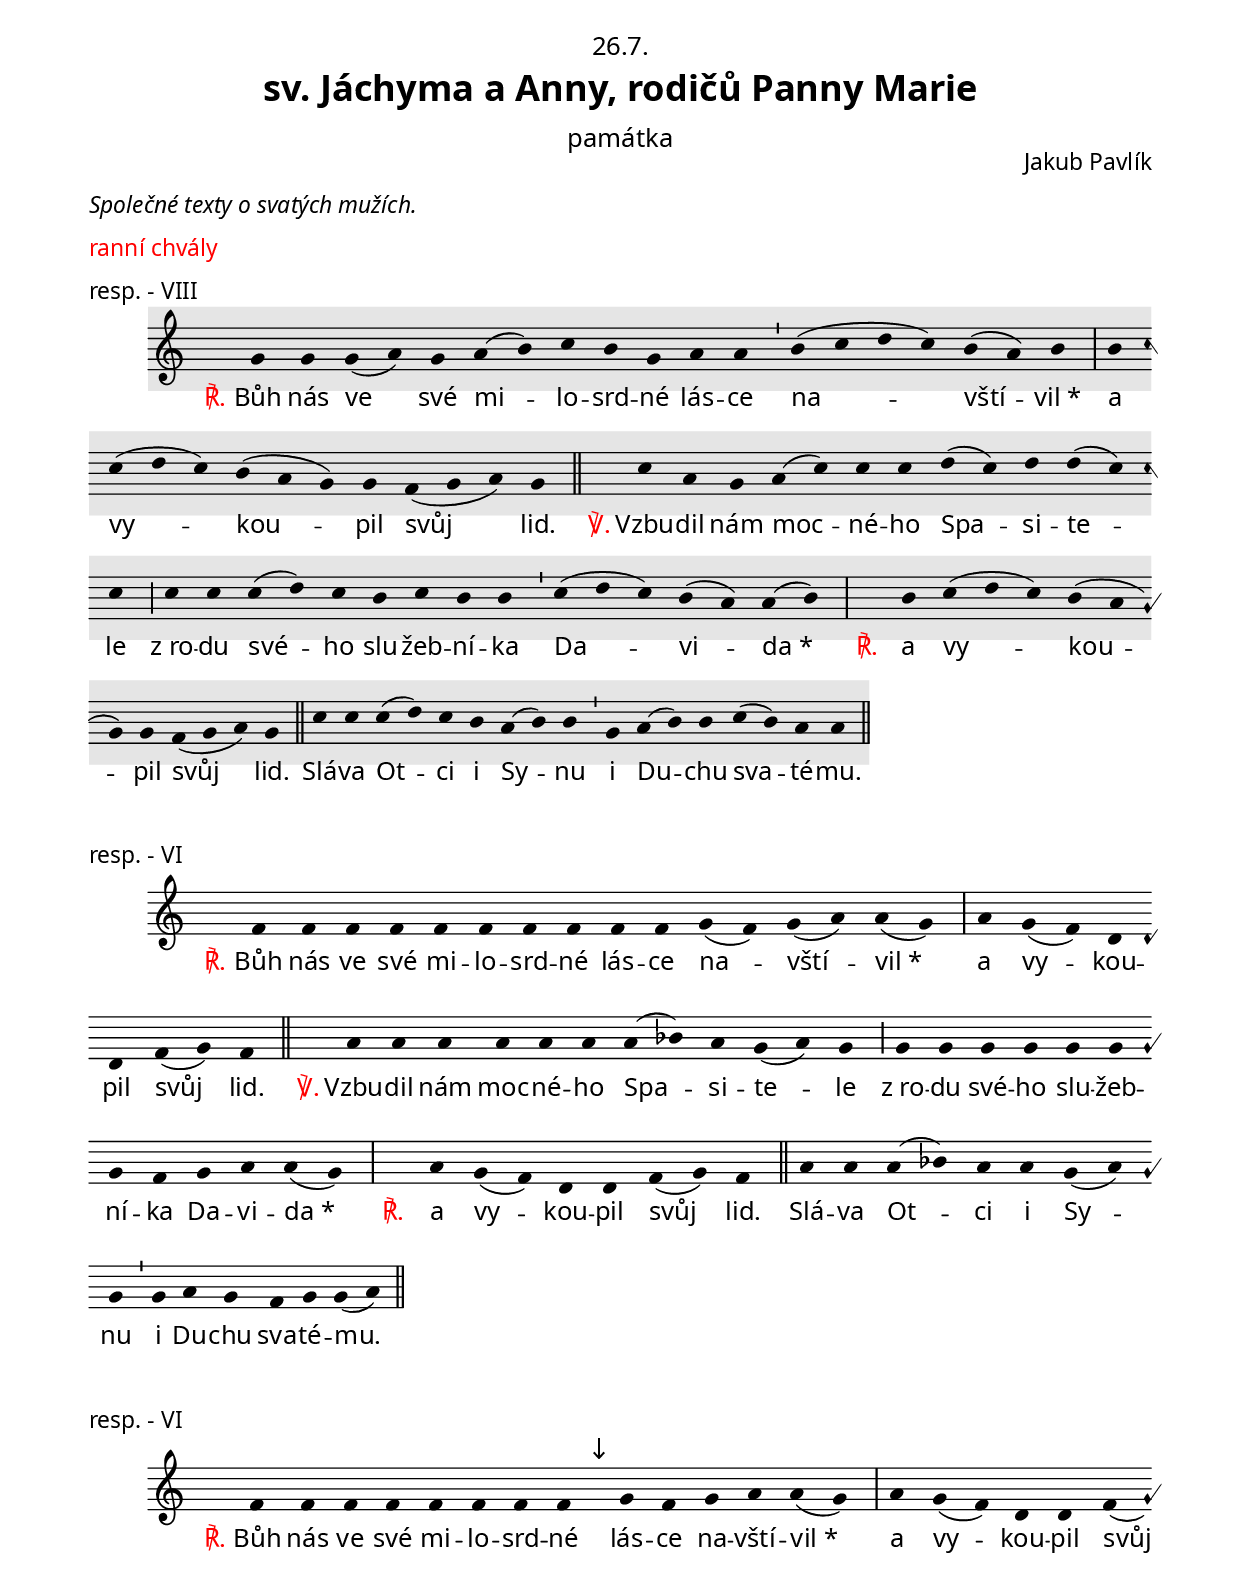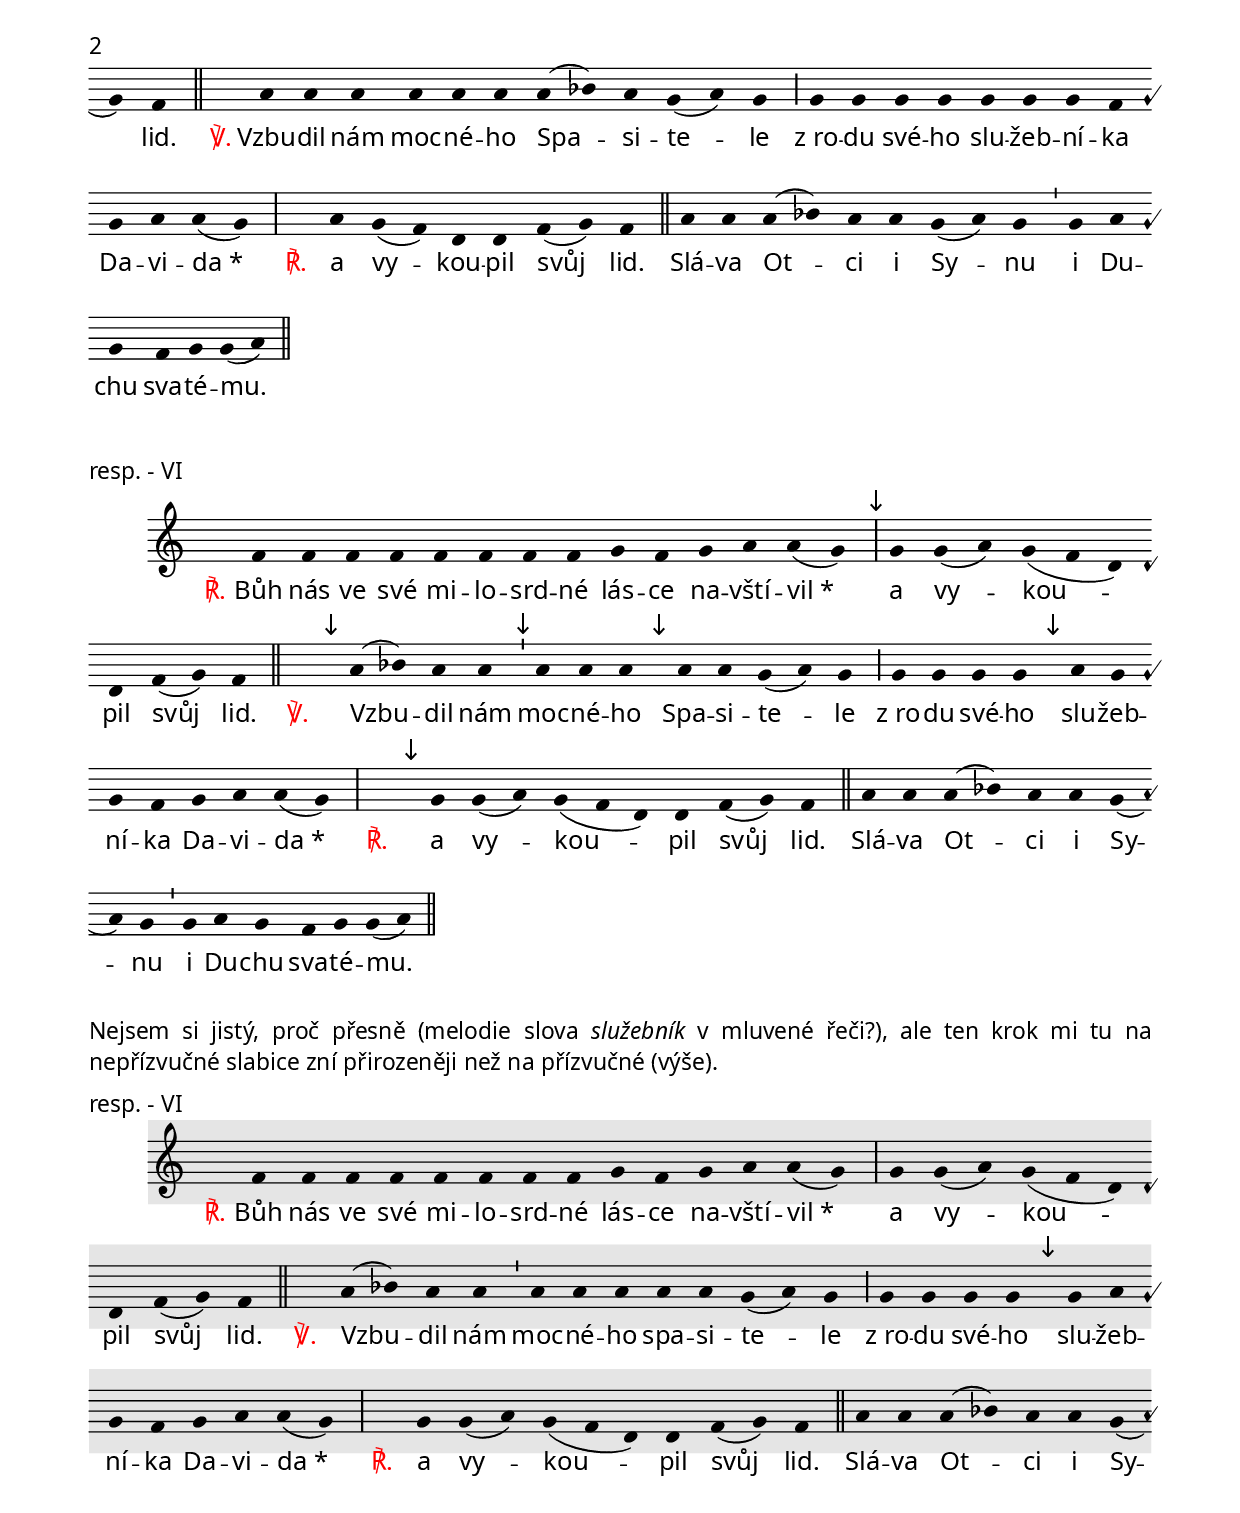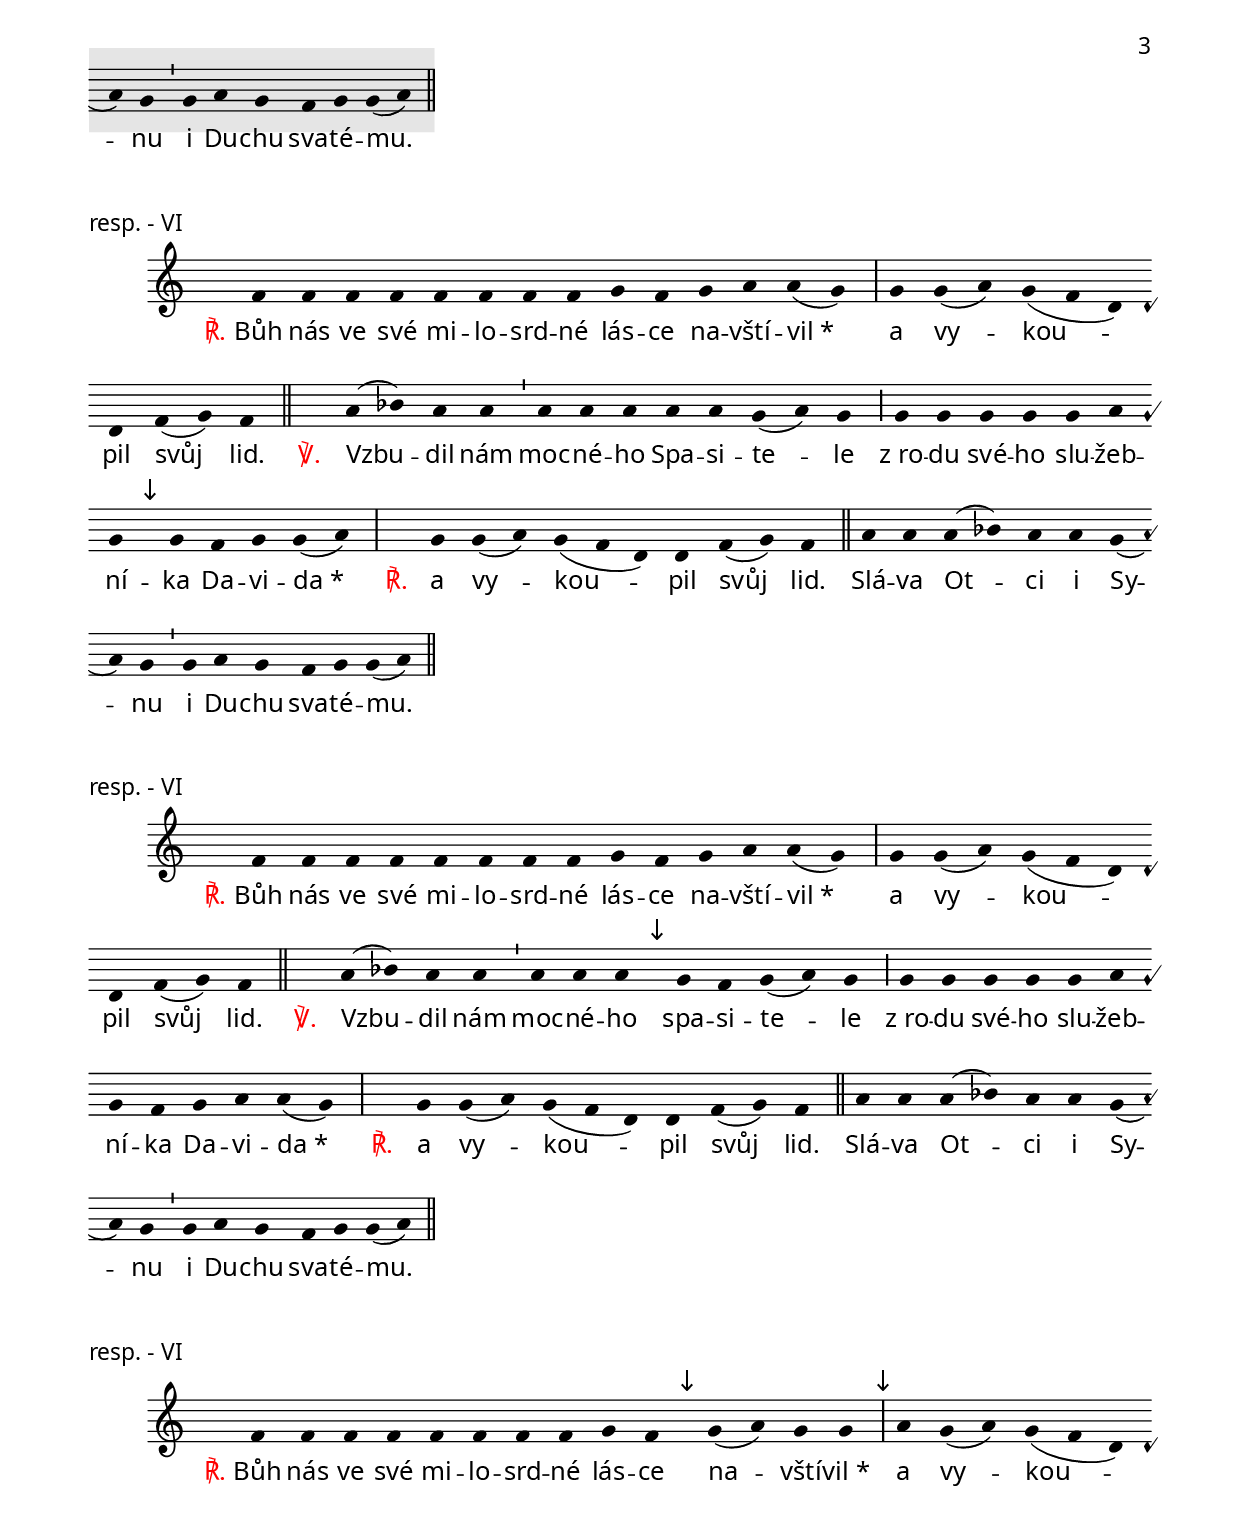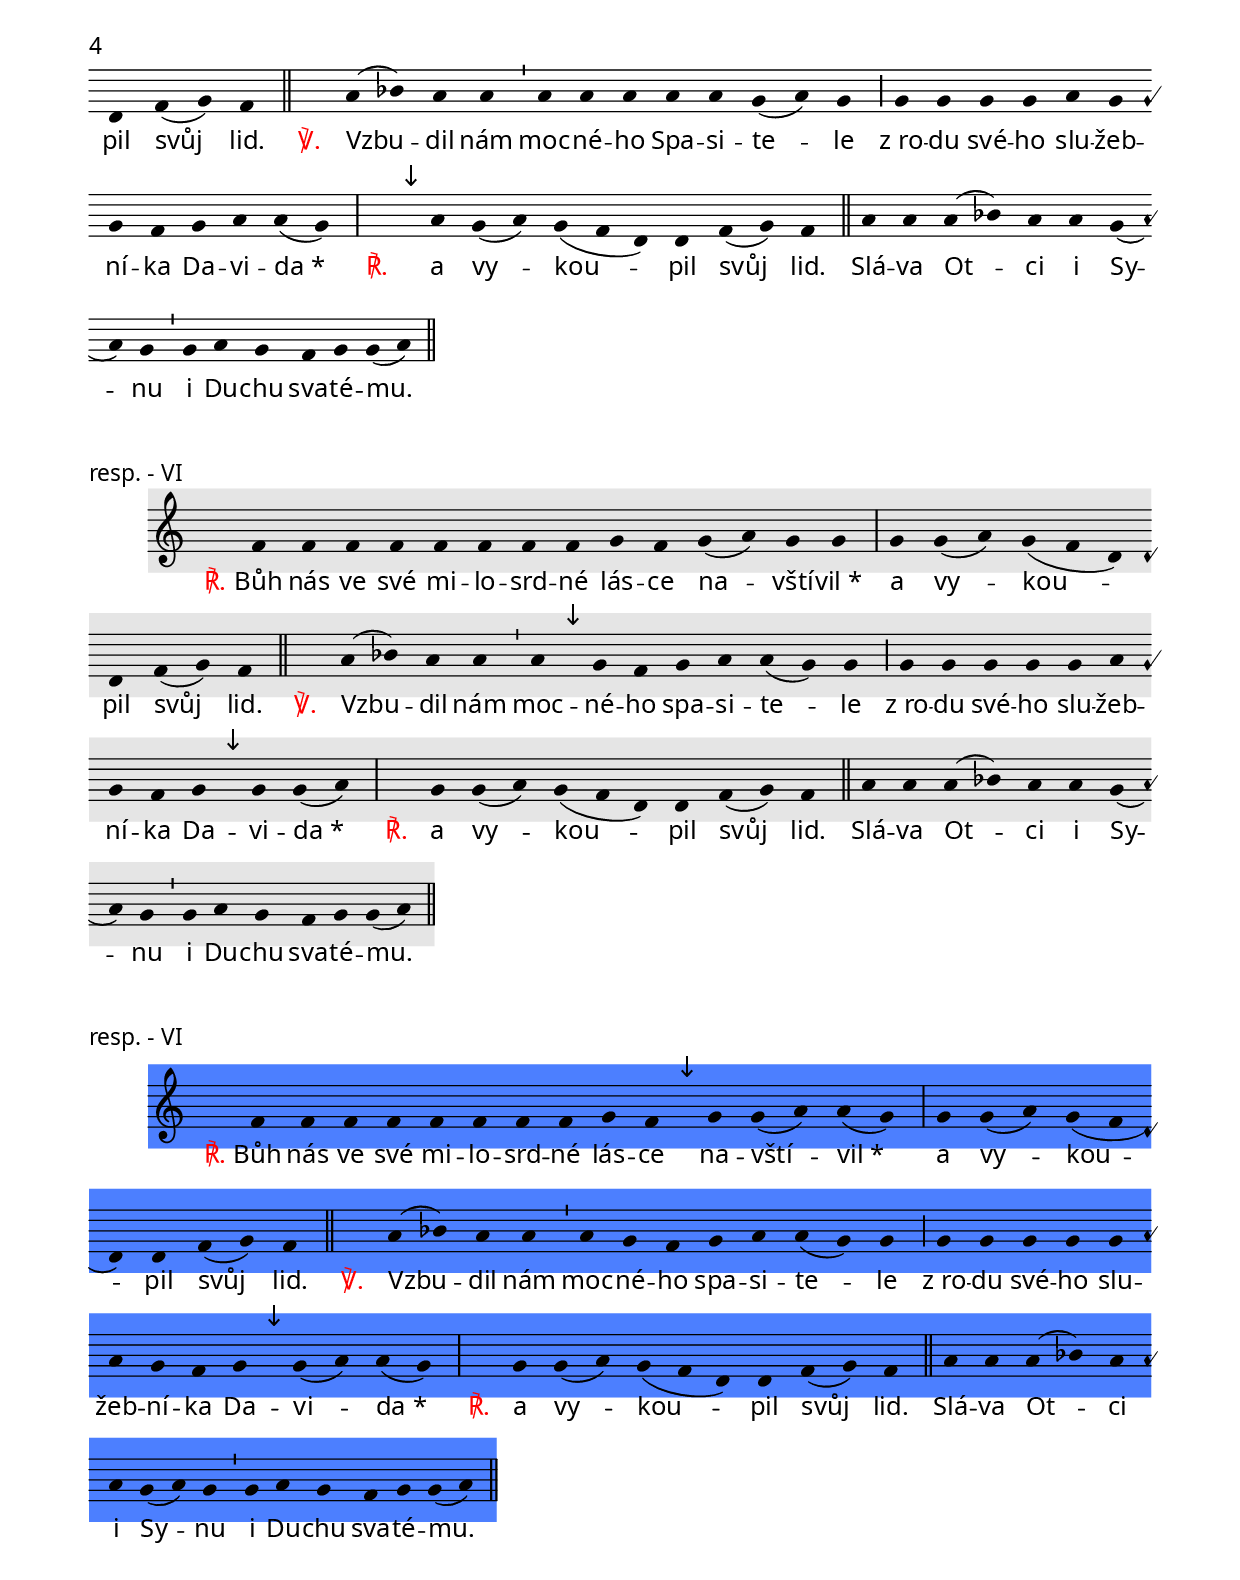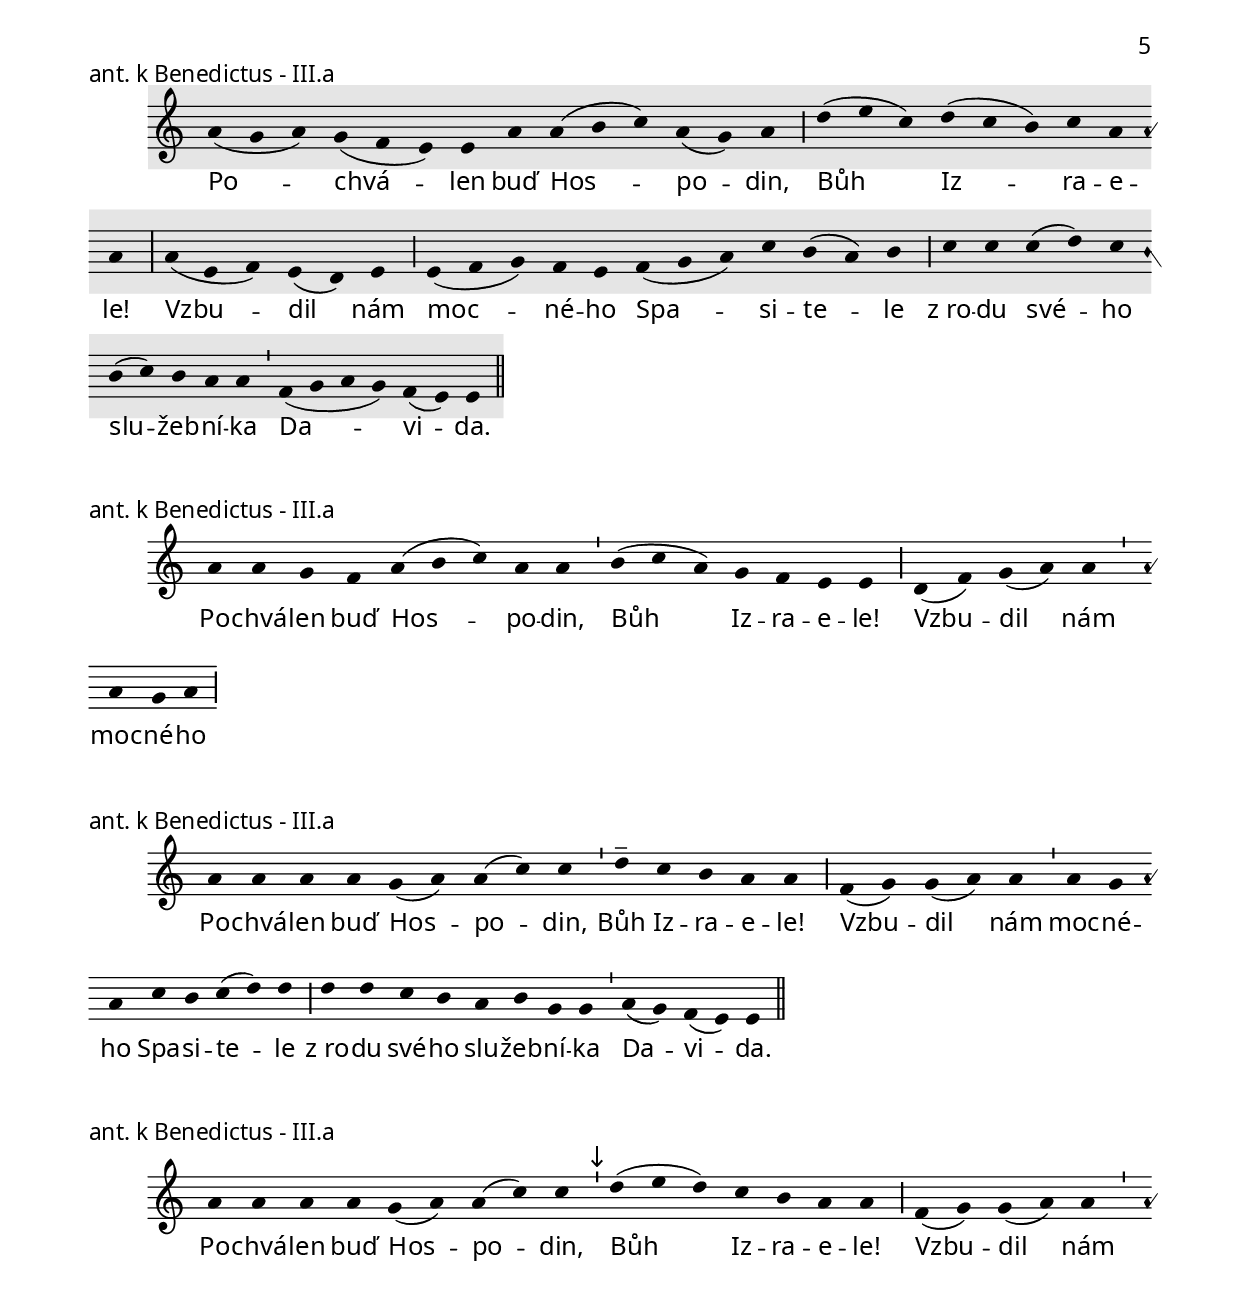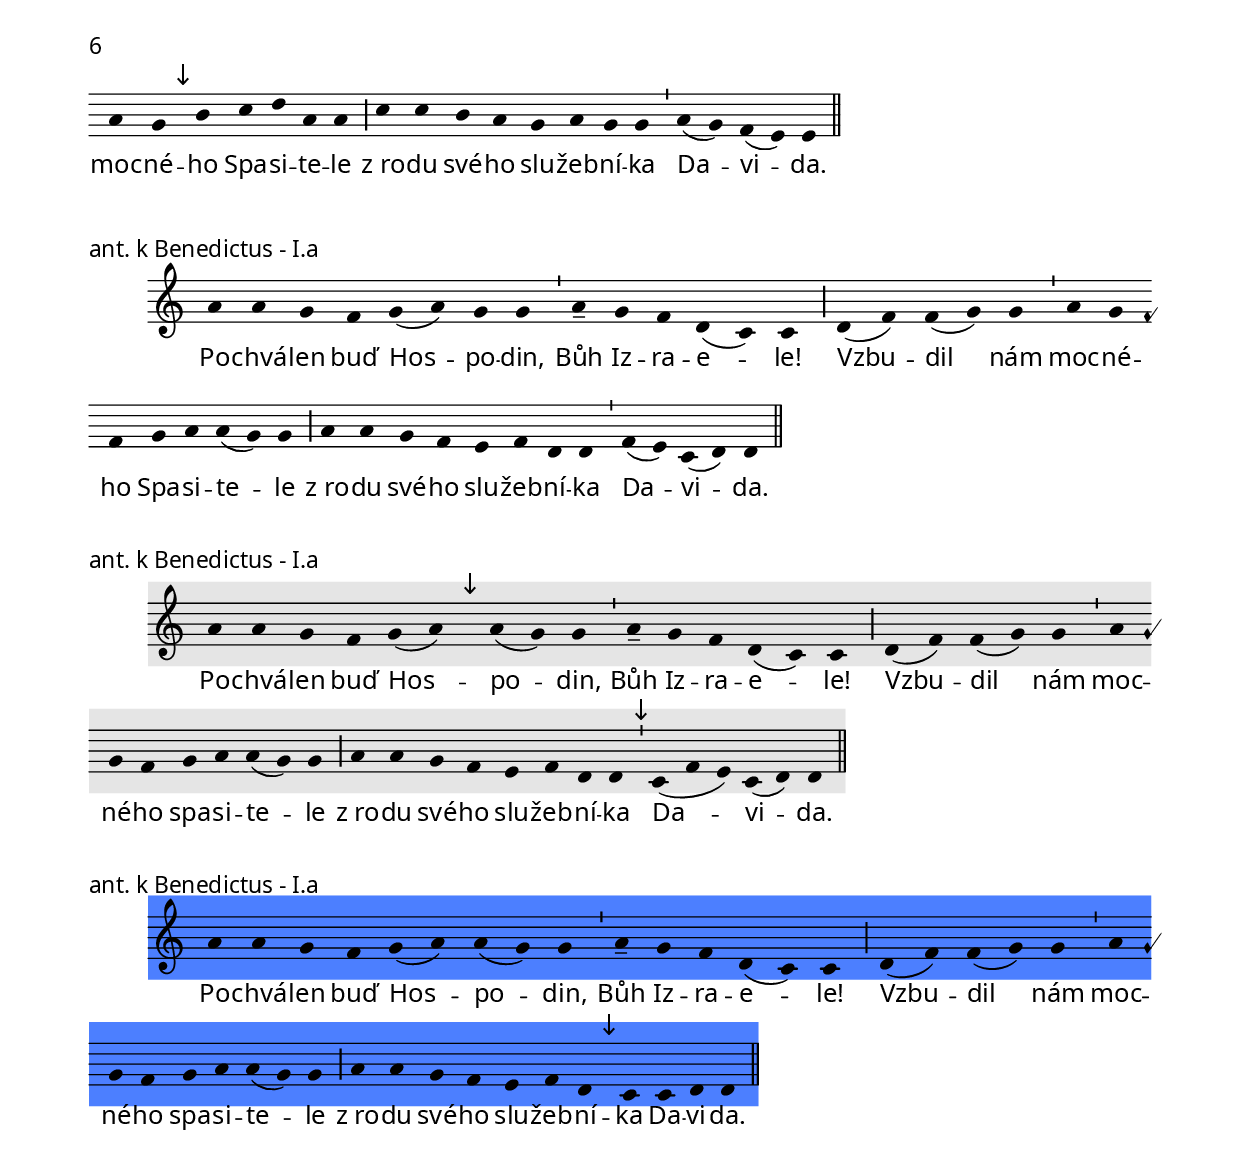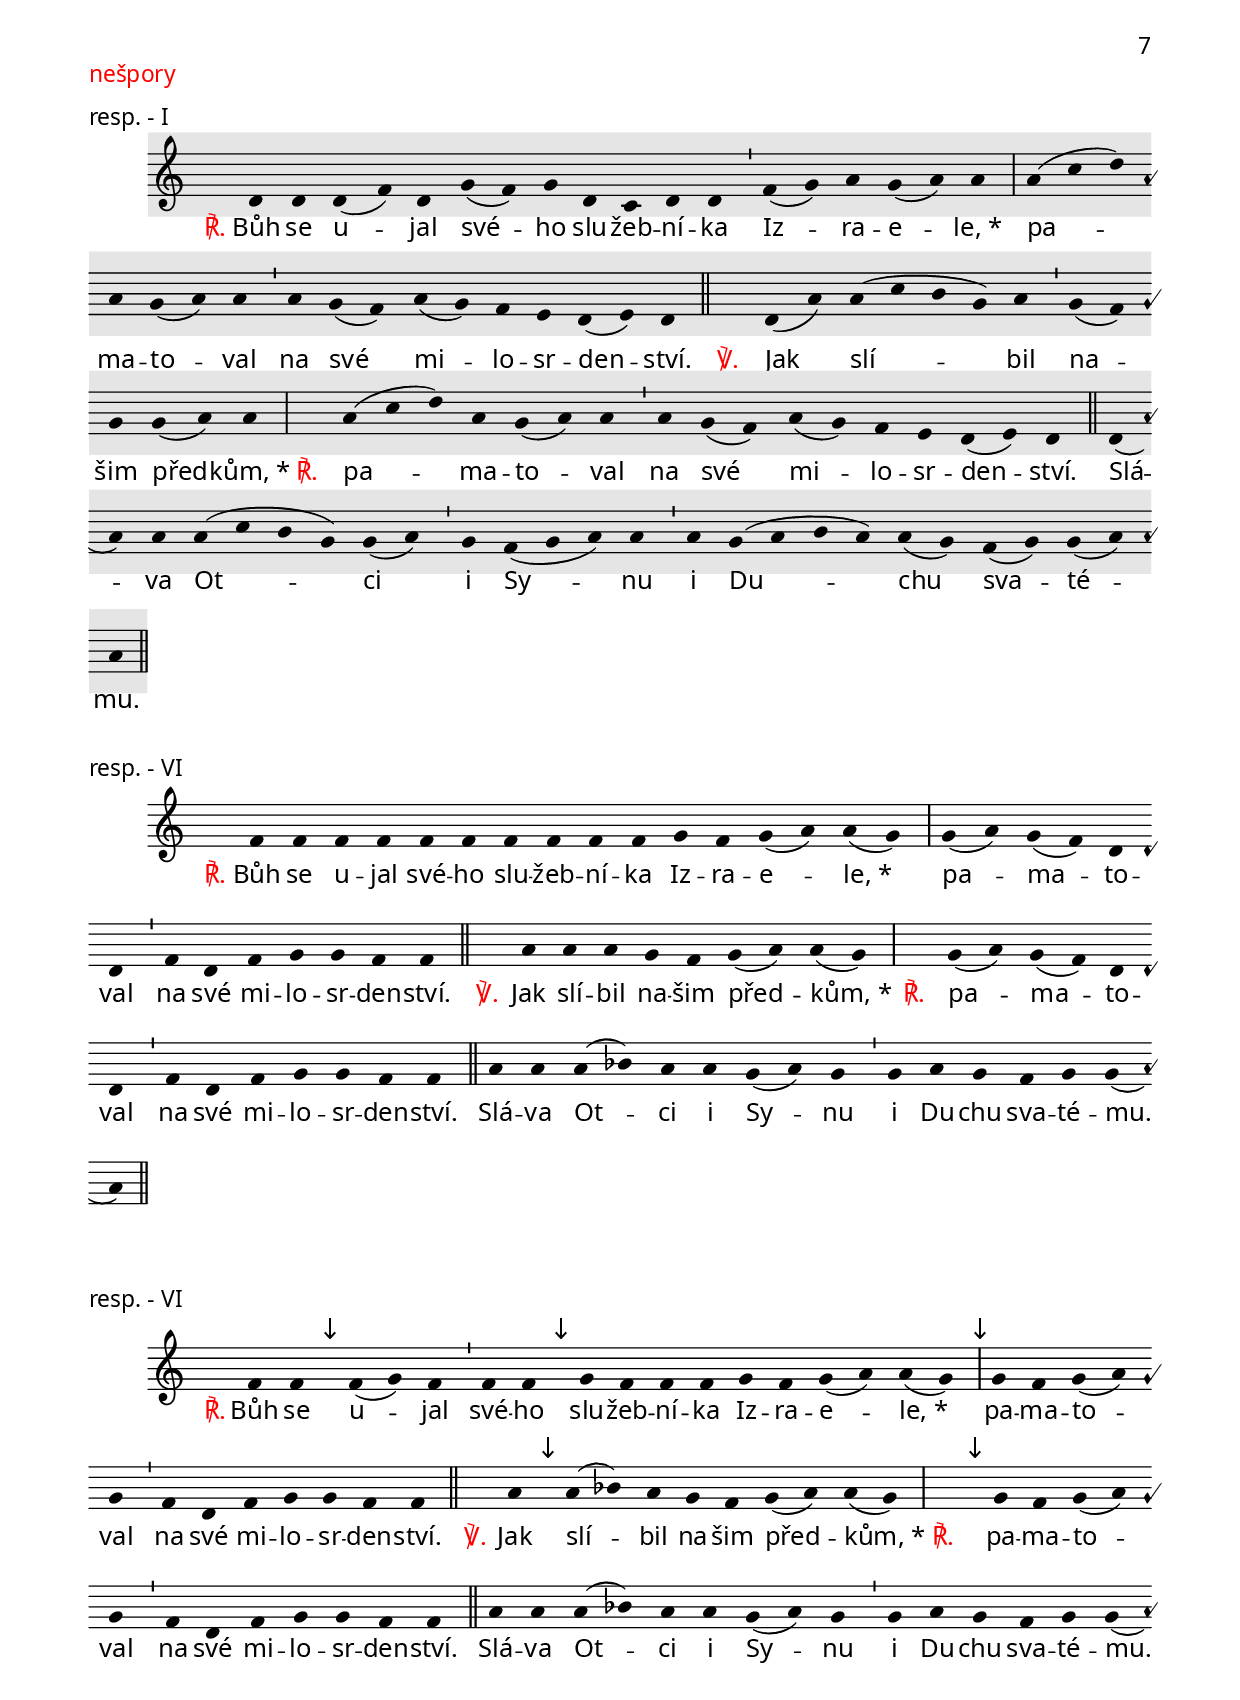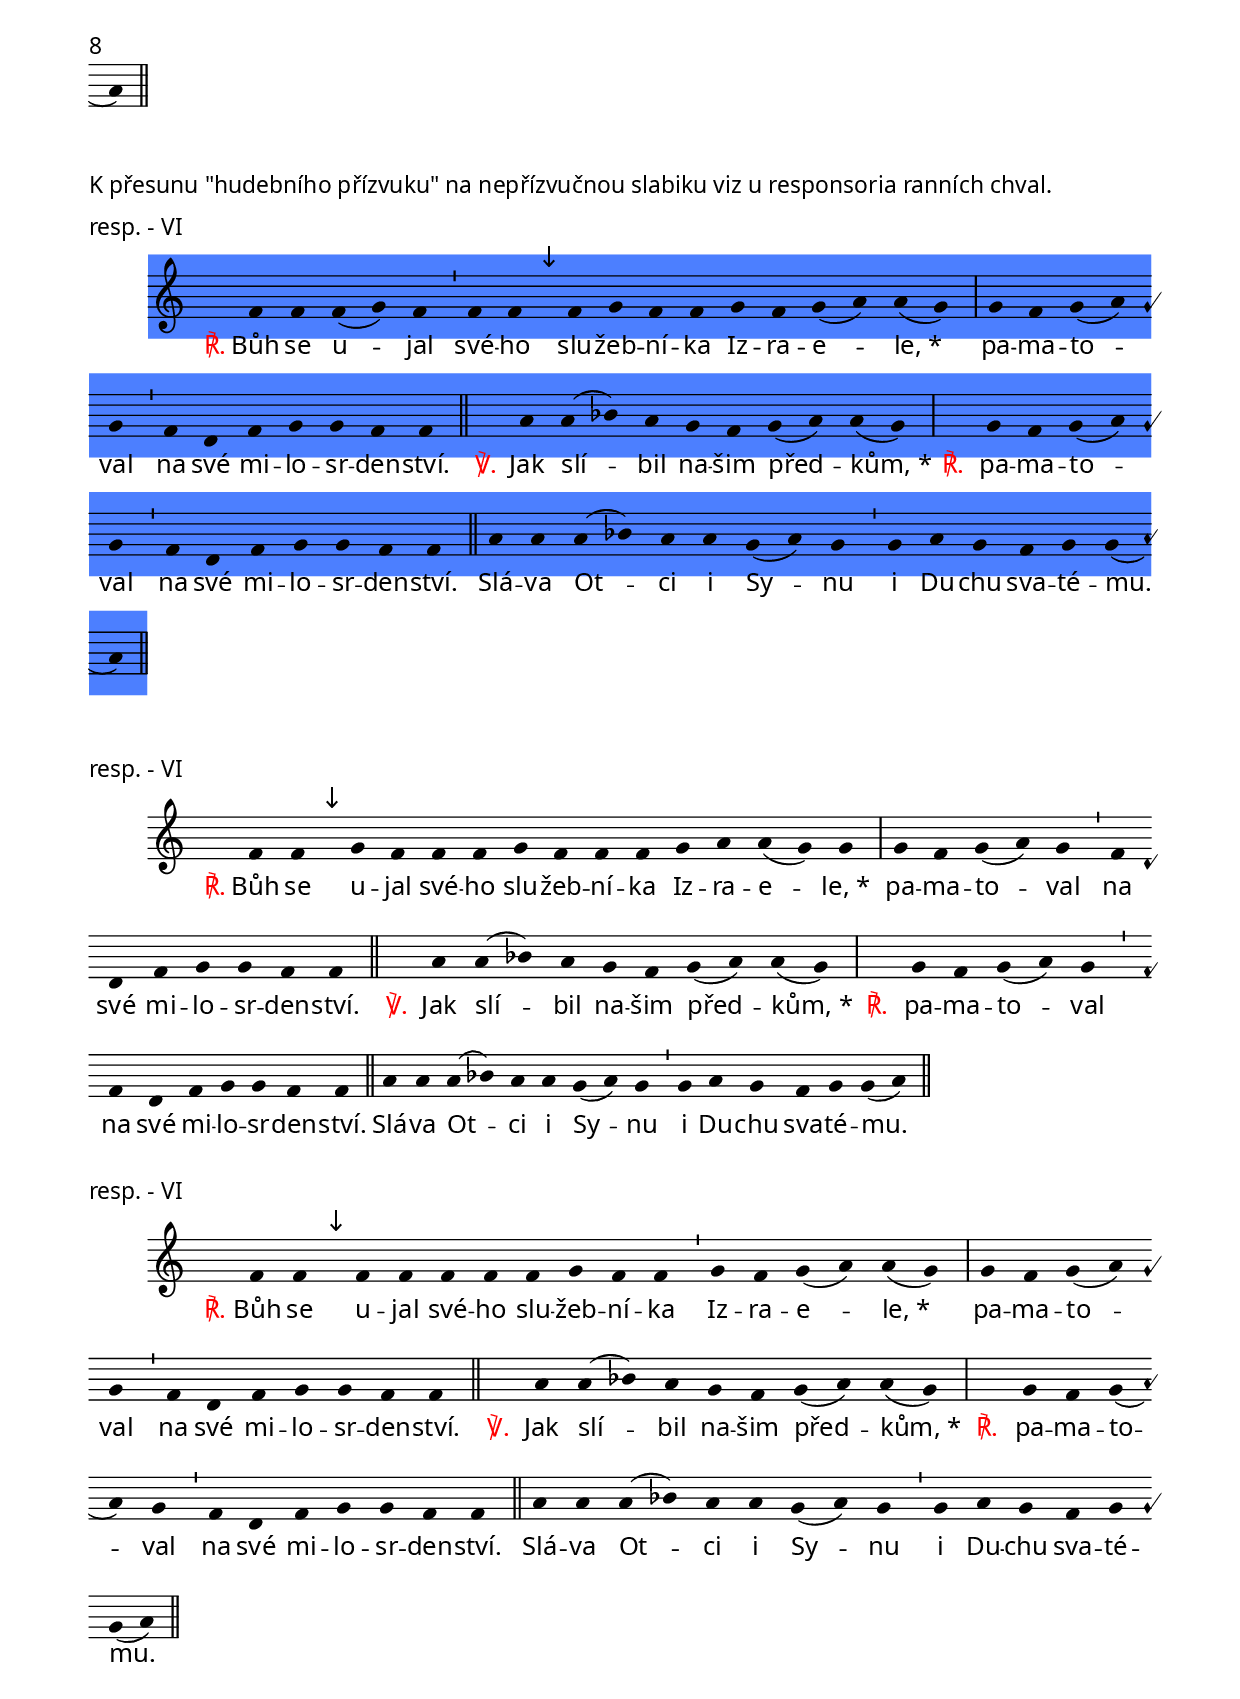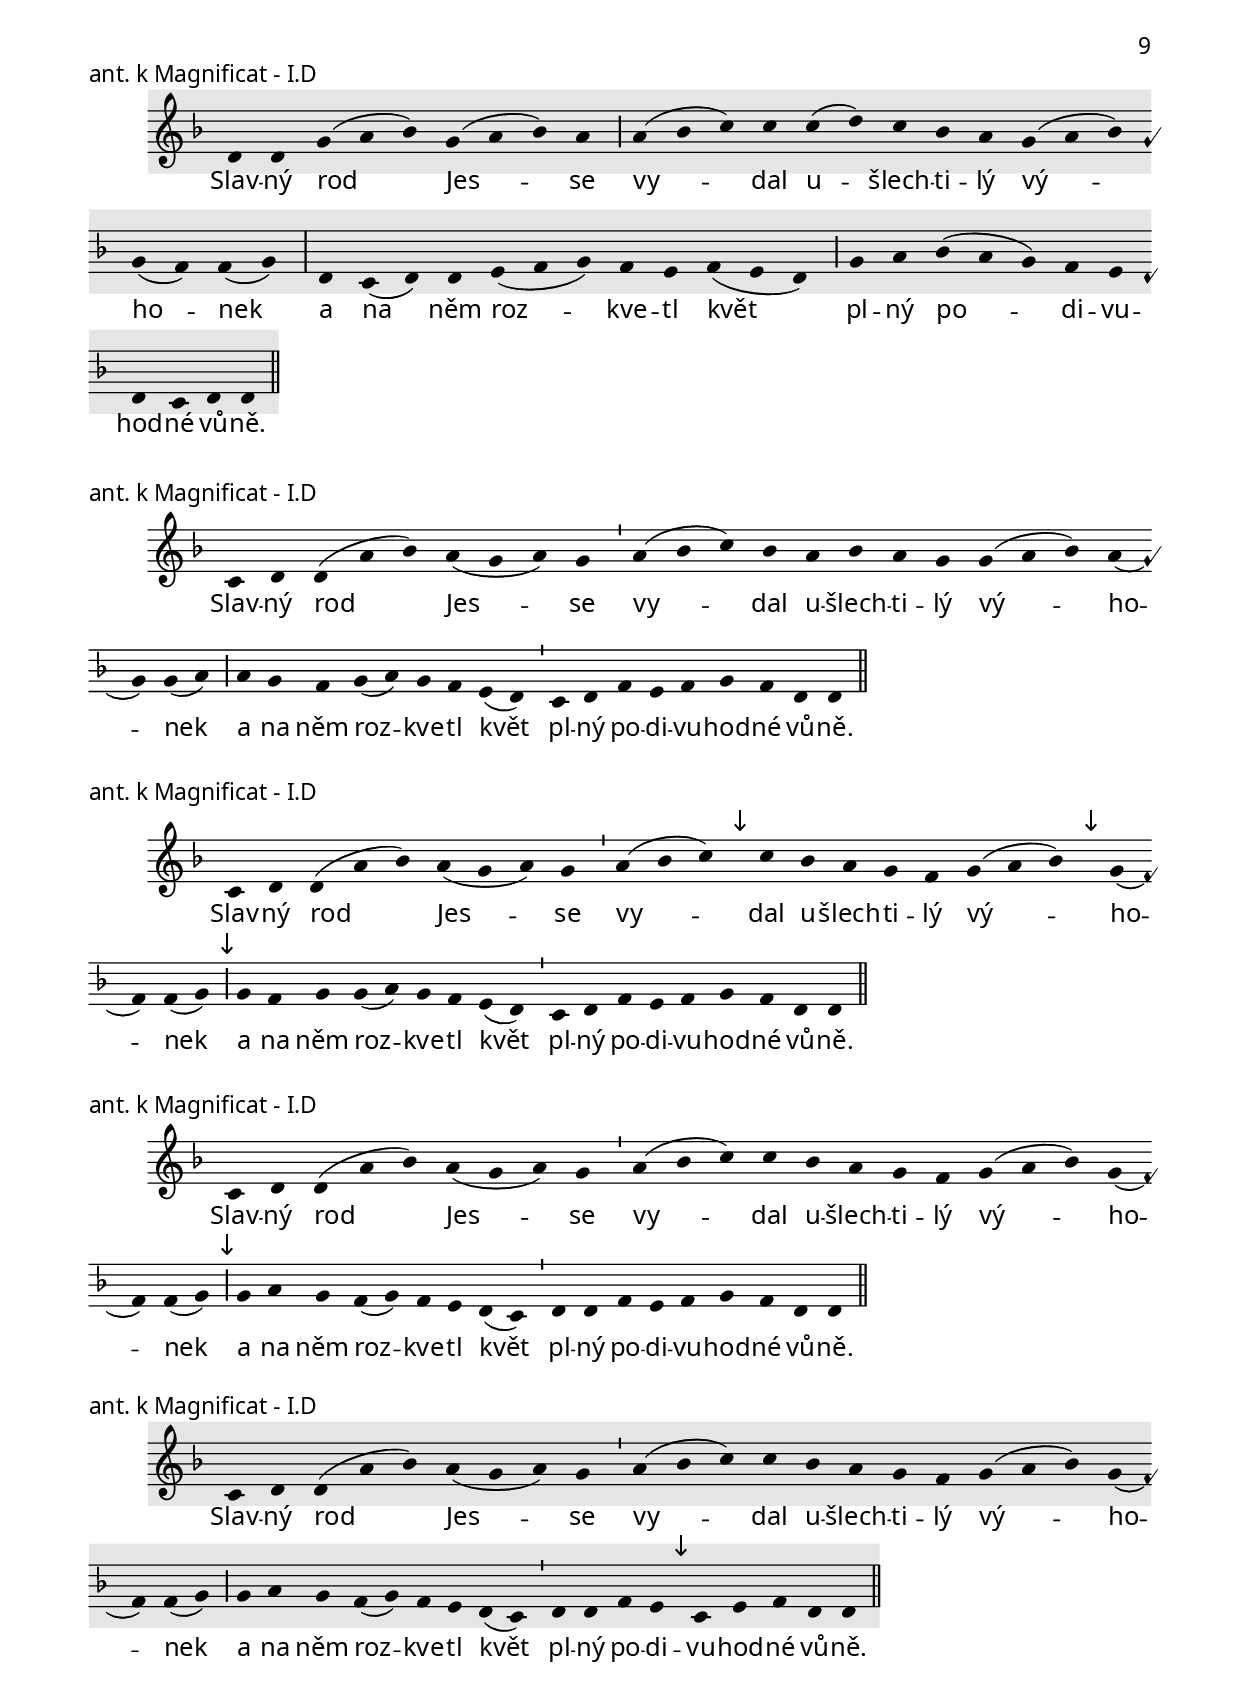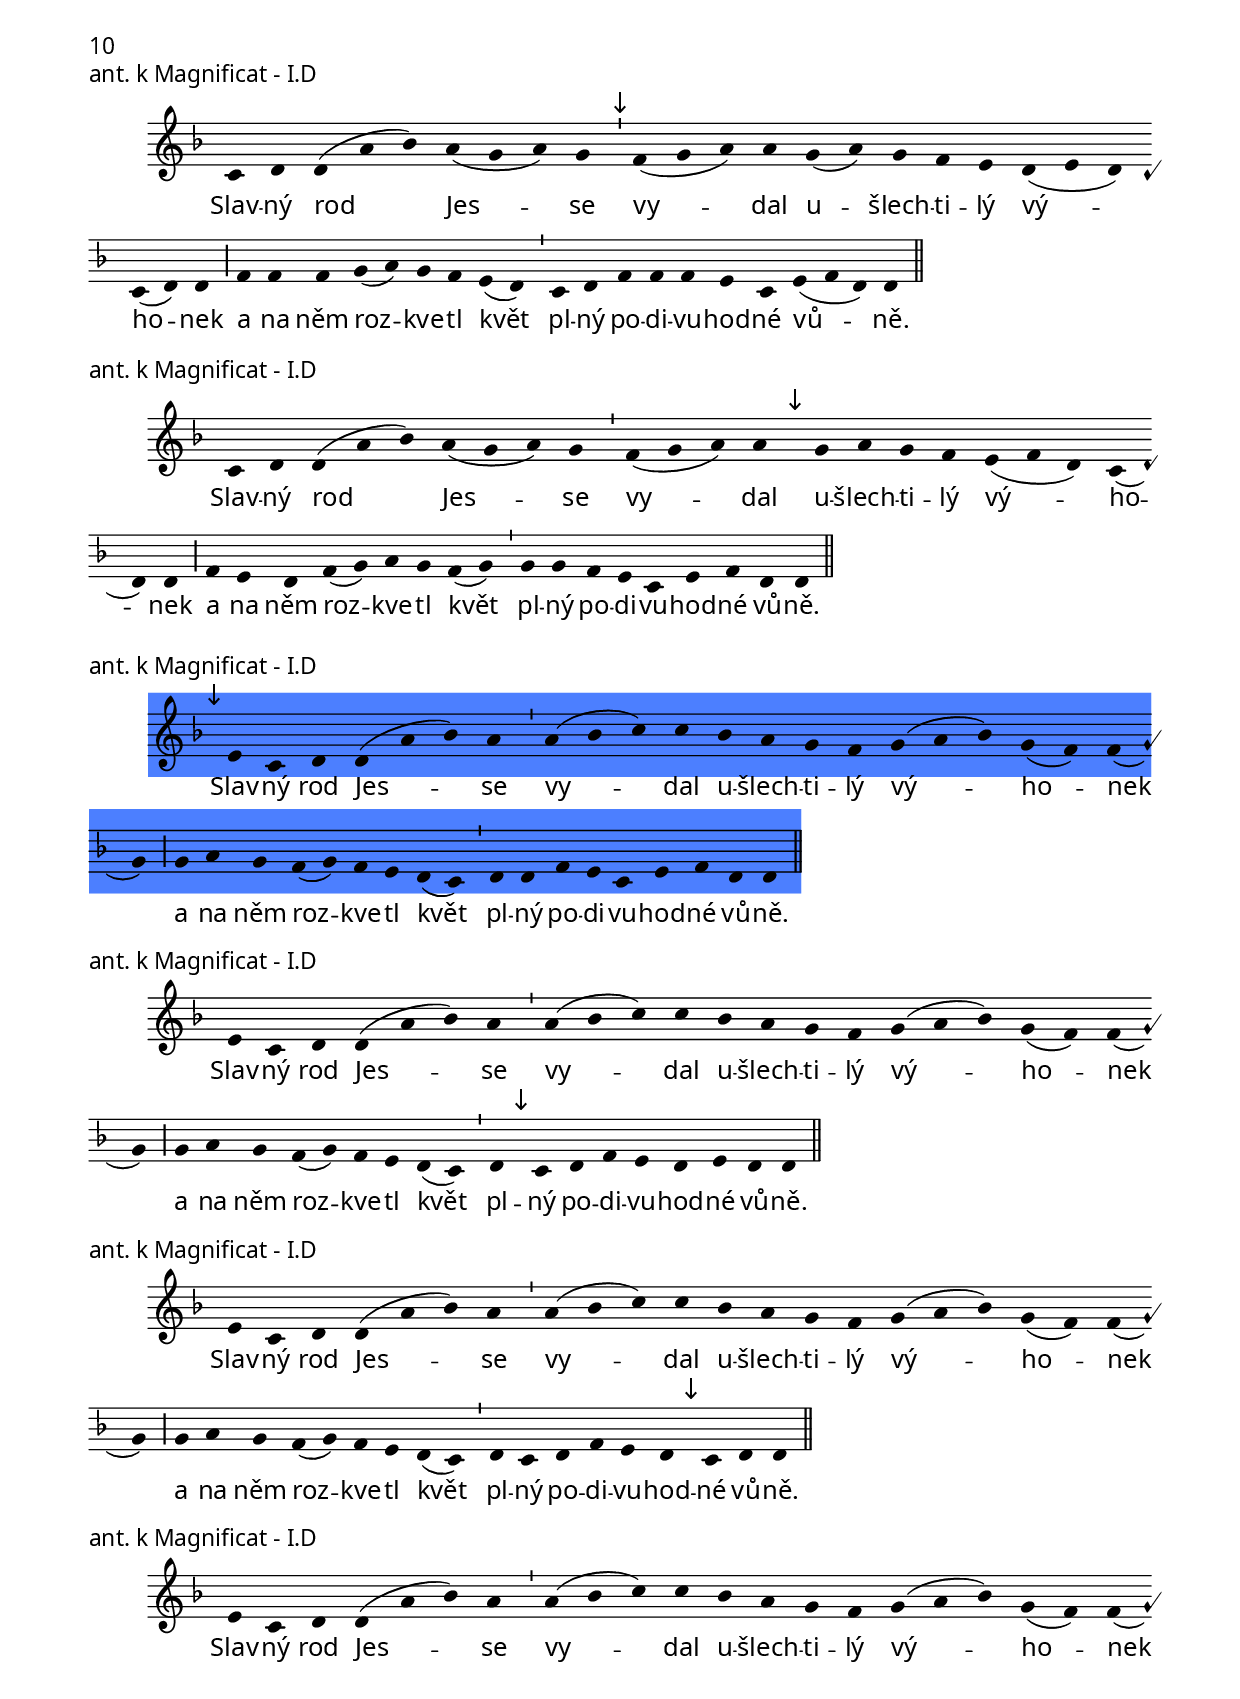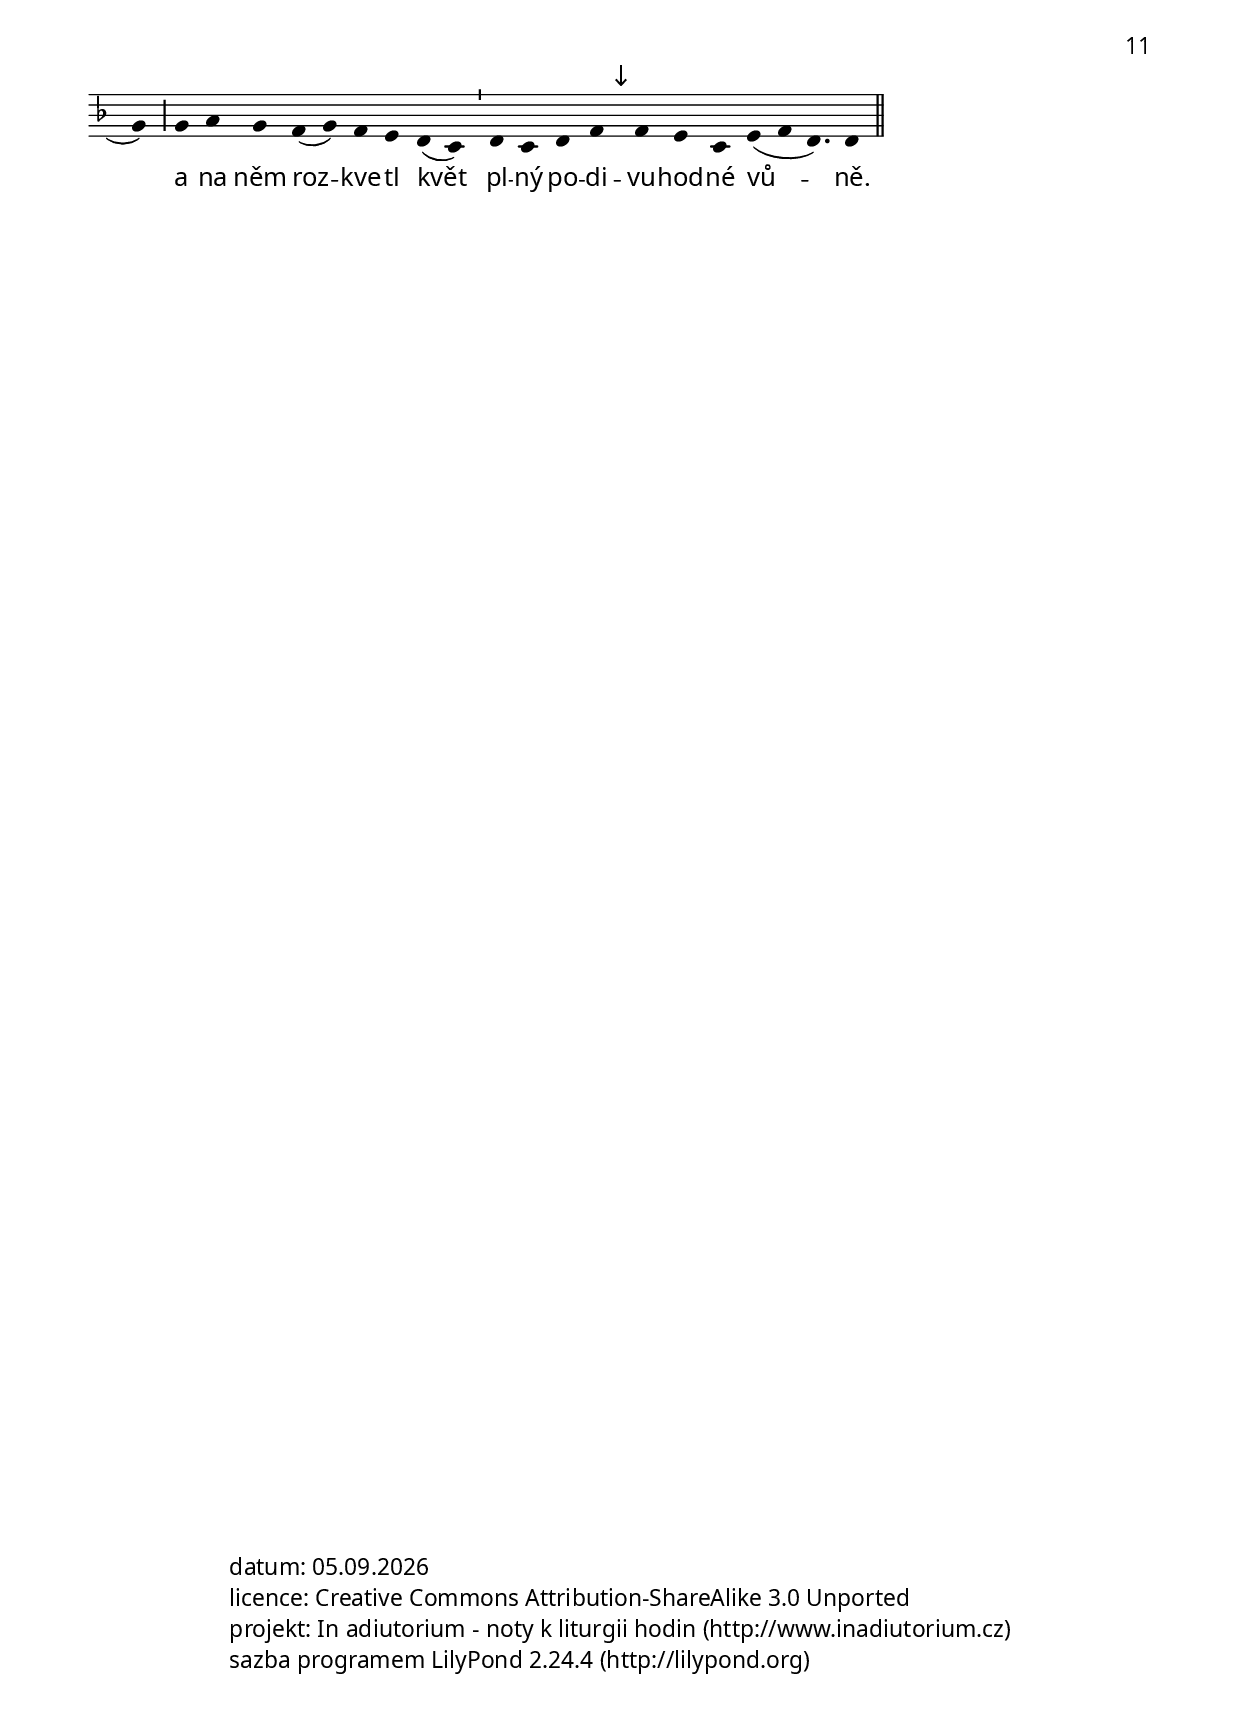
\version "2.15.40"

\include "../spolecne.ly"
\include "../dilyresponsorii.ly"

\header {
  title = \markup\titleSvatek
            "sv. Jáchyma a Anny, rodičů Panny Marie"
            památka
            26.7.
  composer = "Jakub Pavlík"
}

\markup\communia #'(#:muz)

\markup {\nadpisHodinka {"ranní chvály"}}

\score {
  \relative c'' {
    \zvyraznovacSedy
    \choralniRezim

    % R
    \neviditelna g
    g4 g g( a) g a( b) c b g a a \barMin b( c d c) b( a) b \barMax
    b c( d c) b( a g) g f( g a) g \barFinalis
    % V
    \neviditelna c
    c4 a g a( c) c c d( c) d d( c) c \barMaior
    c c c( d) c b c b b \barMin c( d c) b( a) a( b) \barMax
    % R
    \neviditelna a
    b c( d c) b( a g) g f( g a) g \barFinalis
    % Slava
    c c c( d) c b a( b) b \barMin g a( b) b c( b) a a \barFinalis
  }
  \addlyrics {
    \Response Bůh nás ve své mi -- lo -- srd -- né lás -- ce na -- vští -- vil_*
    a vy -- kou -- pil svůj lid.
    \Verse Vzbu -- dil nám moc -- né -- ho Spa -- si -- te -- le
    z_ro -- du své -- ho slu -- žeb -- ní -- ka Da -- vi -- da_*
    \Response a vy -- kou -- pil svůj lid.
    \textRespDoxologie
  }
  \header {
    quid = "resp."
    modus = "VIII"
    id = "rch-r"
    piece = \markup {\sestavTitulekResp}
  }
}

\score {
  \relative c' {
    \choralniRezim

    % R
    \neviditelna f
    f4 f f f f f f f f f g( f) g( a) a( g) \barMax
    a g( f) d d f( g) f \barFinalis
    % V
    \neviditelna a
    a4 a a a a a a( bes) a g( a) g \barMaior
    g g g g g g g f g a a( g) \barMax
    % R
    \neviditelna a
    a g( f) d d f( g) f \barFinalis
    % Slava
    \respVIdoxologie \barFinalis
  }
  \addlyrics {
    \Response Bůh nás ve své mi -- lo -- srd -- né lás -- ce na -- vští -- vil_*
    a vy -- kou -- pil svůj lid.
    \Verse Vzbu -- dil nám moc -- né -- ho Spa -- si -- te -- le
    z_ro -- du své -- ho slu -- žeb -- ní -- ka Da -- vi -- da_*
    \Response a vy -- kou -- pil svůj lid.
    \textRespDoxologie
  }
  \header {
    quid = "resp."
    modus = "VI"
    id = "rch-r"
    piece = \markup {\sestavTitulekResp}
  }
}

\score {
  \relative c' {
    \choralniRezim

    % R
    \neviditelna f
    f4 f f f f f f f \mark\sipka g f g a a( g) \barMax
    a g( f) d d f( g) f \barFinalis
    % V
    \neviditelna a
    a4 a a a a a a( bes) a g( a) g \barMaior
    g g g g g g g f g a a( g) \barMax
    % R
    \neviditelna a
    a g( f) d d f( g) f \barFinalis
    % Slava
    \respVIdoxologie \barFinalis
  }
  \addlyrics {
    \Response Bůh nás ve své mi -- lo -- srd -- né lás -- ce na -- vští -- vil_*
    a vy -- kou -- pil svůj lid.
    \Verse Vzbu -- dil nám moc -- né -- ho Spa -- si -- te -- le
    z_ro -- du své -- ho slu -- žeb -- ní -- ka Da -- vi -- da_*
    \Response a vy -- kou -- pil svůj lid.
    \textRespDoxologie
  }
  \header {
    quid = "resp."
    modus = "VI"
    id = "rch-r"
    piece = \markup {\sestavTitulekResp}
  }
}

\score {
  \relative c' {
    \choralniRezim

    % R
    \neviditelna f
    f4 f f f f f f f g f g a a( g) \barMax
    \mark\sipka g g( a) g( f d) d f( g) f \barFinalis
    % V
    \neviditelna a
    \mark\sipka a4( bes) a a \mark\sipka \barMin a a a \mark\sipka a a g( a) g \barMaior
    g g g g \mark\sipka a g g f g a a( g) \barMax
    % R
    \neviditelna a
    \mark\sipka g g( a) g( f d) d f( g) f \barFinalis
    % Slava
    \respVIdoxologie \barFinalis
  }
  \addlyrics {
    \Response Bůh nás ve své mi -- lo -- srd -- né lás -- ce na -- vští -- vil_*
    a vy -- kou -- pil svůj lid.
    \Verse Vzbu -- dil nám moc -- né -- ho Spa -- si -- te -- le
    z_ro -- du své -- ho slu -- žeb -- ní -- ka Da -- vi -- da_*
    \Response a vy -- kou -- pil svůj lid.
    \textRespDoxologie
  }
  \header {
    quid = "resp."
    modus = "VI"
    id = "rch-r"
    piece = \markup {\sestavTitulekResp}
  }
}

\markup\justify{
  Nejsem si jistý, proč přesně (melodie slova \italic{služebník} v mluvené řeči?),
  ale ten krok mi tu na nepřízvučné slabice zní přirozeněji než na přízvučné (výše).
}
\score {
  \relative c' {
    \zvyraznovacSedy
    \choralniRezim

    % R
    \neviditelna f
    f4 f f f f f f f g f g a a( g) \barMax
    g g( a) g( f d) d f( g) f \barFinalis
    % V
    \neviditelna a
    a4( bes) a a \barMin a a a a a g( a) g \barMaior
    g g g g \mark\sipka g a g f g a a( g) \barMax
    % R
    \neviditelna a
    g g( a) g( f d) d f( g) f \barFinalis
    % Slava
    \respVIdoxologie \barFinalis
  }
  \addlyrics {
    \Response Bůh nás ve své mi -- lo -- srd -- né lás -- ce na -- vští -- vil_*
    a vy -- kou -- pil svůj lid.
    \Verse Vzbu -- dil nám moc -- né -- ho spa -- si -- te -- le
    z_ro -- du své -- ho slu -- žeb -- ní -- ka Da -- vi -- da_*
    \Response a vy -- kou -- pil svůj lid.
    \textRespDoxologie
  }
  \header {
    quid = "resp."
    modus = "VI"
    id = "rch-r"
    piece = \markup {\sestavTitulekResp}
  }
}

\score {
  \relative c' {
    \choralniRezim

    % R
    \neviditelna f
    f4 f f f f f f f g f g a a( g) \barMax
    g g( a) g( f d) d f( g) f \barFinalis
    % V
    \neviditelna a
    a4( bes) a a \barMin a a a a a g( a) g \barMaior
    g g g g g a g \mark\sipka g f g g( a) \barMax
    % R
    \neviditelna a
    g g( a) g( f d) d f( g) f \barFinalis
    % Slava
    \respVIdoxologie \barFinalis
  }
  \addlyrics {
    \Response Bůh nás ve své mi -- lo -- srd -- né lás -- ce na -- vští -- vil_*
    a vy -- kou -- pil svůj lid.
    \Verse Vzbu -- dil nám moc -- né -- ho Spa -- si -- te -- le
    z_ro -- du své -- ho slu -- žeb -- ní -- ka Da -- vi -- da_*
    \Response a vy -- kou -- pil svůj lid.
    \textRespDoxologie
  }
  \header {
    quid = "resp."
    modus = "VI"
    id = "rch-r"
    piece = \markup {\sestavTitulekResp}
  }
}

\score {
  \relative c' {
    \choralniRezim

    % R
    \neviditelna f
    f4 f f f f f f f g f g a a( g) \barMax
    g g( a) g( f d) d f( g) f \barFinalis
    % V
    \neviditelna a
    a4( bes) a a \barMin a a a \mark\sipka g f g( a) g \barMaior
    g g g g g a g f g a a( g) \barMax
    % R
    \neviditelna a
    g g( a) g( f d) d f( g) f \barFinalis
    % Slava
    \respVIdoxologie \barFinalis
  }
  \addlyrics {
    \Response Bůh nás ve své mi -- lo -- srd -- né lás -- ce na -- vští -- vil_*
    a vy -- kou -- pil svůj lid.
    \Verse Vzbu -- dil nám moc -- né -- ho spa -- si -- te -- le
    z_ro -- du své -- ho slu -- žeb -- ní -- ka Da -- vi -- da_*
    \Response a vy -- kou -- pil svůj lid.
    \textRespDoxologie
  }
  \header {
    quid = "resp."
    modus = "VI"
    id = "rch-r"
    piece = \markup {\sestavTitulekResp}
  }
}

\score {
  \relative c' {
    \choralniRezim

    % R
    \neviditelna f
    f4 f f f f f f f g f \mark\sipka g( a) g g \barMax
    \mark\sipka a g( a) g( f d) d f( g) f \barFinalis
    % V
    \neviditelna a
    a4( bes) a a \barMin a a a a a g( a) g \barMaior
    g g g g a g g f g a a( g) \barMax
    % R
    \neviditelna a
    \mark\sipka a g( a) g( f d) d f( g) f \barFinalis
    % Slava
    \respVIdoxologie \barFinalis
  }
  \addlyrics {
    \Response Bůh nás ve své mi -- lo -- srd -- né lás -- ce na -- vští -- vil_*
    a vy -- kou -- pil svůj lid.
    \Verse Vzbu -- dil nám moc -- né -- ho Spa -- si -- te -- le
    z_ro -- du své -- ho slu -- žeb -- ní -- ka Da -- vi -- da_*
    \Response a vy -- kou -- pil svůj lid.
    \textRespDoxologie
  }
  \header {
    quid = "resp."
    modus = "VI"
    id = "rch-r"
    piece = \markup {\sestavTitulekResp}
  }
}

\score {
  \relative c' {
    \zvyraznovacSedy
    \choralniRezim

    % R
    \neviditelna f
    f4 f f f f f f f g f g( a) g g \barMax
    g g( a) g( f d) d f( g) f \barFinalis
    % V
    \neviditelna a
    a4( bes) a a \barMin a \mark\sipka g f g a a( g) g \barMaior
    g g g g g a g f g \mark\sipka g g( a) \barMax
    % R
    \neviditelna a
    g g( a) g( f d) d f( g) f \barFinalis
    % Slava
    \respVIdoxologie \barFinalis
  }
  \addlyrics {
    \Response Bůh nás ve své mi -- lo -- srd -- né lás -- ce na -- vští -- vil_*
    a vy -- kou -- pil svůj lid.
    \Verse Vzbu -- dil nám moc -- né -- ho spa -- si -- te -- le
    z_ro -- du své -- ho slu -- žeb -- ní -- ka Da -- vi -- da_*
    \Response a vy -- kou -- pil svůj lid.
    \textRespDoxologie
  }
  \header {
    quid = "resp."
    modus = "VI"
    id = "rch-r"
    piece = \markup {\sestavTitulekResp}
  }
}

\score {
  \relative c' {
    \zvyraznovacModry
    \choralniRezim

    % R
    \neviditelna f
    f4 f f f f f f f g f \mark\sipka g g( a) a( g) \barMax
    g g( a) g( f d) d f( g) f \barFinalis
    % V
    \neviditelna a
    a4( bes) a a \barMin a g f g a a( g) g \barMaior
    g g g g g a g f g \mark\sipka g( a) a( g) \barMax
    % R
    \neviditelna a
    g g( a) g( f d) d f( g) f \barFinalis
    % Slava
    \respVIdoxologie \barFinalis
  }
  \addlyrics {
    \Response Bůh nás ve své mi -- lo -- srd -- né lás -- ce na -- vští -- vil_*
    a vy -- kou -- pil svůj lid.
    \Verse Vzbu -- dil nám moc -- né -- ho spa -- si -- te -- le
    z_ro -- du své -- ho slu -- žeb -- ní -- ka Da -- vi -- da_*
    \Response a vy -- kou -- pil svůj lid.
    \textRespDoxologie
  }
  \header {
    quid = "resp."
    modus = "VI"
    id = "rch-r"
    piece = \markup {\sestavTitulekResp}
  }
}

\pageBreak

\score {
  \relative c'' {
    \zvyraznovacSedy
    \choralniRezim
    a4( g a) g( f e) e a a( b c) a( g) a \barMaior
    d( e c) d( c b) c a a \barMax
    a( e f) e( d) e \barMaior e( f g) f e f( g a) c b( a) b \barMaior
    c c c( d) c b( c) b a a \barMin f( g a g) f( e) e \barFinalis
  }
  \addlyrics {
    Po -- chvá -- len buď Hos -- po -- din, Bůh Iz -- ra -- e -- le!
    Vzbu -- dil nám moc -- né -- ho Spa -- si -- te -- le
    z_ro -- du své -- ho slu -- žeb -- ní -- ka Da -- vi -- da.
  }
  \header {
    quid = "ant. k Benedictus"
    modus = "III"
    differentia = "a"
    psalmus = ""
    id = "rch-aben"
    piece = \markup {\sestavTitulekBezZalmu}
  }
}

\score {
  \relative c'' {
    \choralniRezim
    a4 a g f a( b c) a a \barMin
    b( c a) g f e e \barMaior
    d( f) g( a) a \barMin a g a  \barMaior
  }
  \addlyrics {
    Po -- chvá -- len buď Hos -- po -- din, Bůh Iz -- ra -- e -- le!
    Vzbu -- dil nám moc -- né -- ho Spa -- si -- te -- le
    z_ro -- du své -- ho slu -- žeb -- ní -- ka Da -- vi -- da.
  }
  \header {
    quid = "ant. k Benedictus"
    modus = "III"
    differentia = "a"
    psalmus = ""
    id = "rch-aben"
    piece = \markup {\sestavTitulekBezZalmu}
  }
}

\score {
  \relative c'' {
    \choralniRezim
    a4 a a a g( a) a( c) c \barMin
    d-- c b a a \barMaior
    f( g) g( a) a \barMin
    a g a c b c( d) d \barMaior
    d d c b a b g g \barMin
    a( g) f( e) e \barFinalis
  }
  \addlyrics {
    Po -- chvá -- len buď Hos -- po -- din,
    Bůh Iz -- ra -- e -- le!
    Vzbu -- dil nám
    moc -- né -- ho Spa -- si -- te -- le
    z_ro -- du své -- ho slu -- žeb -- ní -- ka
    Da -- vi -- da.
  }
  \header {
    quid = "ant. k Benedictus"
    modus = "III"
    differentia = "a"
    psalmus = ""
    id = "rch-aben"
    piece = \markup {\sestavTitulekBezZalmu}
  }
}

\score {
  \relative c'' {
    \choralniRezim
    a4 a a a g( a) a( c) c \barMin
    \mark\sipka d( e d) c b a a \barMaior
    f( g) g( a) a \barMin
    a g \mark\sipka b c d a a \barMaior
    c c b a g a g g \barMin
    a( g) f( e) e \barFinalis
  }
  \addlyrics {
    Po -- chvá -- len buď Hos -- po -- din,
    Bůh Iz -- ra -- e -- le!
    Vzbu -- dil nám
    moc -- né -- ho Spa -- si -- te -- le
    z_ro -- du své -- ho slu -- žeb -- ní -- ka
    Da -- vi -- da.
  }
  \header {
    quid = "ant. k Benedictus"
    modus = "III"
    differentia = "a"
    psalmus = ""
    id = "rch-aben"
    piece = \markup {\sestavTitulekBezZalmu}
  }
}

\score {
  \relative c'' {
    \choralniRezim
    a4 a g f g( a) g g \barMin
    a-- g f d( c) c \barMaior
    d( f) f( g) g \barMin
    a g f g a a( g) g \barMaior
    a a g f e f d d \barMin
    f( e) c( d) d \barFinalis
  }
  \addlyrics {
    Po -- chvá -- len buď Hos -- po -- din,
    Bůh Iz -- ra -- e -- le!
    Vzbu -- dil nám
    moc -- né -- ho Spa -- si -- te -- le
    z_ro -- du své -- ho slu -- žeb -- ní -- ka
    Da -- vi -- da.
  }
  \header {
    quid = "ant. k Benedictus"
    modus = "I"
    differentia = "a"
    psalmus = ""
    id = "rch-aben"
    piece = \markup {\sestavTitulekBezZalmu}
  }
}

\score {
  \relative c'' {
    \zvyraznovacSedy
    \choralniRezim
    a4 a g f g( a) \mark\sipka a( g) g \barMin
    a-- g f d( c) c \barMaior
    d( f) f( g) g \barMin
    a g f g a a( g) g \barMaior
    a a g f e f d d \barMin
    \mark\sipka c( f e) c( d) d \barFinalis
  }
  \addlyrics {
    Po -- chvá -- len buď Hos -- po -- din,
    Bůh Iz -- ra -- e -- le!
    Vzbu -- dil nám
    moc -- né -- ho spa -- si -- te -- le
    z_ro -- du své -- ho slu -- žeb -- ní -- ka
    Da -- vi -- da.
  }
  \header {
    quid = "ant. k Benedictus"
    modus = "I"
    differentia = "a"
    psalmus = ""
    id = "rch-aben"
    piece = \markup {\sestavTitulekBezZalmu}
  }
}

\score {
  \relative c'' {
    \zvyraznovacModry
    \choralniRezim
    a4 a g f g( a) a( g) g \barMin
    a-- g f d( c) c \barMaior
    d( f) f( g) g \barMin
    a g f g a a( g) g \barMaior
    a a g f e f d \mark\sipka c
    c d d \barFinalis
  }
  \addlyrics {
    Po -- chvá -- len buď Hos -- po -- din,
    Bůh Iz -- ra -- e -- le!
    Vzbu -- dil nám
    moc -- né -- ho spa -- si -- te -- le
    z_ro -- du své -- ho slu -- žeb -- ní -- ka
    Da -- vi -- da.
  }
  \header {
    quid = "ant. k Benedictus"
    modus = "I"
    differentia = "a"
    psalmus = ""
    id = "rch-aben"
    piece = \markup {\sestavTitulekBezZalmu}
  }
}

\pageBreak

\markup {\nadpisHodinka {"nešpory"}}

\score {
  \relative c' {
    \zvyraznovacSedy
    \choralniRezim

    % R
    \neviditelna d
    d4 d d( f) d g( f) g d c d d \barMin f( g) a g( a) a \barMax
    a( c d) a g( a) a \barMin a g( f) a( g) f e d( e) d \barFinalis
    % V
    \neviditelna a
    d4( a') a( c b g) a \barMin g( f) g g( a) a \barMax
    % R
    \neviditelna a
    a( c d) a g( a) a \barMin a g( f) a( g) f e d( e) d \barFinalis
    % Slava
    d( a') a a( c b g) g( a) \barMin g f( g a) a \barMin a g( a b a) a( g) f( g) g( a) a \barFinalis
  }
  \addlyrics {
    \Response Bůh se u -- jal své -- ho slu -- žeb -- ní -- ka Iz -- ra -- e -- le,_*
    pa -- ma -- to -- val na své mi -- lo -- sr -- den -- ství.
    \Verse Jak slí -- bil na -- šim před -- kům,_*
    \Response pa -- ma -- to -- val na své mi -- lo -- sr -- den -- ství.
    \textRespDoxologie
  }
  \header {
    quid = "resp."
    modus = "I"
    id = "ne-r"
    piece = \markup {\sestavTitulekResp}
  }
}

\score {
  \relative c' {
    \choralniRezim

    % R
    \neviditelna f
    f4 f f f f f f f f f g f g( a) a( g) \barMax
    g( a) g( f) d d \barMin f d f g g f f \barFinalis
    % V
    \neviditelna a
    a4 a a g f g( a) a( g) \barMax
    % R
    \neviditelna a
    g( a) g( f) d d \barMin f d f g g f f \barFinalis
    % Slava
    \respVIdoxologie \barFinalis
  }
  \addlyrics {
    \Response Bůh se u -- jal své -- ho slu -- žeb -- ní -- ka Iz -- ra -- e -- le,_*
    pa -- ma -- to -- val na své mi -- lo -- sr -- den -- ství.
    \Verse Jak slí -- bil na -- šim před -- kům,_*
    \Response pa -- ma -- to -- val na své mi -- lo -- sr -- den -- ství.
    \textRespDoxologie
  }
  \header {
    quid = "resp."
    modus = "VI"
    id = "ne-r"
    piece = \markup {\sestavTitulekResp}
  }
}

\score {
  \relative c' {
    \choralniRezim

    % R
    \neviditelna f
    f4 f \mark\sipka f( g) f \barMin f f \mark\sipka g f f f g f g( a) a( g) \barMax
    \mark\sipka g f g( a) g \barMin f d f g g f f \barFinalis
    % V
    \neviditelna a
    a4 \mark\sipka a( bes) a g f g( a) a( g) \barMax
    % R
    \neviditelna a
    \mark\sipka g f g( a) g \barMin f d f g g f f \barFinalis
    % Slava
    \respVIdoxologie \barFinalis
  }
  \addlyrics {
    \Response Bůh se u -- jal své -- ho slu -- žeb -- ní -- ka Iz -- ra -- e -- le,_*
    pa -- ma -- to -- val na své mi -- lo -- sr -- den -- ství.
    \Verse Jak slí -- bil na -- šim před -- kům,_*
    \Response pa -- ma -- to -- val na své mi -- lo -- sr -- den -- ství.
    \textRespDoxologie
  }
  \header {
    quid = "resp."
    modus = "VI"
    id = "ne-r"
    piece = \markup {\sestavTitulekResp}
  }
}

\markup\justify{
  K přesunu "\"hudebního přízvuku\"" na nepřízvučnou slabiku
  viz u responsoria ranních chval.
}
\score {
  \relative c' {
    \zvyraznovacModry
    \choralniRezim

    % R
    \neviditelna f
    f4 f f( g) f \barMin f f \mark\sipka f g f f g f g( a) a( g) \barMax
    g f g( a) g \barMin f d f g g f f \barFinalis
    % V
    \neviditelna a
    a4 a( bes) a g f g( a) a( g) \barMax
    % R
    \neviditelna a
    g f g( a) g \barMin f d f g g f f \barFinalis
    % Slava
    \respVIdoxologie \barFinalis
  }
  \addlyrics {
    \Response Bůh se u -- jal své -- ho slu -- žeb -- ní -- ka Iz -- ra -- e -- le,_*
    pa -- ma -- to -- val na své mi -- lo -- sr -- den -- ství.
    \Verse Jak slí -- bil na -- šim před -- kům,_*
    \Response pa -- ma -- to -- val na své mi -- lo -- sr -- den -- ství.
    \textRespDoxologie
  }
  \header {
    quid = "resp."
    modus = "VI"
    id = "ne-r"
    piece = \markup {\sestavTitulekResp}
  }
}

\score {
  \relative c' {
    \choralniRezim

    % R
    \neviditelna f
    f4 f \mark\sipka g f f f g f f f g a a( g) g \barMax
    g f g( a) g \barMin f d f g g f f \barFinalis
    % V
    \neviditelna a
    a4 a( bes) a g f g( a) a( g) \barMax
    % R
    \neviditelna a
    g f g( a) g \barMin f d f g g f f \barFinalis
    % Slava
    \respVIdoxologie \barFinalis
  }
  \addlyrics {
    \Response Bůh se u -- jal své -- ho slu -- žeb -- ní -- ka Iz -- ra -- e -- le,_*
    pa -- ma -- to -- val na své mi -- lo -- sr -- den -- ství.
    \Verse Jak slí -- bil na -- šim před -- kům,_*
    \Response pa -- ma -- to -- val na své mi -- lo -- sr -- den -- ství.
    \textRespDoxologie
  }
  \header {
    quid = "resp."
    modus = "VI"
    id = "ne-r"
    piece = \markup {\sestavTitulekResp}
  }
}

\score {
  \relative c' {
    \choralniRezim

    % R
    \neviditelna f
    f4 f \mark\sipka f f f f f g f f \barMin g f g( a) a( g) \barMax
    g f g( a) g \barMin f d f g g f f \barFinalis
    % V
    \neviditelna a
    a4 a( bes) a g f g( a) a( g) \barMax
    % R
    \neviditelna a
    g f g( a) g \barMin f d f g g f f \barFinalis
    % Slava
    \respVIdoxologie \barFinalis
  }
  \addlyrics {
    \Response Bůh se u -- jal své -- ho slu -- žeb -- ní -- ka Iz -- ra -- e -- le,_*
    pa -- ma -- to -- val na své mi -- lo -- sr -- den -- ství.
    \Verse Jak slí -- bil na -- šim před -- kům,_*
    \Response pa -- ma -- to -- val na své mi -- lo -- sr -- den -- ství.
    \textRespDoxologie
  }
  \header {
    quid = "resp."
    modus = "VI"
    id = "ne-r"
    piece = \markup {\sestavTitulekResp}
  }
}

\pageBreak

\score {
  \relative c' {
    \zvyraznovacSedy
    \choralniRezim
    \key f \major
    d4 d g( a bes) g( a bes) a \barMaior
    a( bes c) c c( d) c bes a g( a bes) g( f) f( g) \barMax
    d c( d) d e( f g) f e f( e d) \barMaior
    g a bes( a g) f e d c d d \barFinalis
  }
  \addlyrics {
    Slav -- ný rod Jes -- se
    vy -- dal u -- šlech -- ti -- lý vý -- ho -- nek
    a na něm roz -- kve -- tl květ
    pl -- ný po -- di -- vu -- hod -- né vů -- ně.
  }
  \header {
    quid = "ant. k Magnificat"
    modus = "I"
    differentia = "D"
    psalmus = ""
    id = "ne-amag"
    piece = \markup {\sestavTitulekBezZalmu}
  }
}

\score {
  \relative c' {
    \choralniRezim
    \key f \major
    c4 d d( a' bes) a( g a) g \barMin
    a( bes c) bes a bes a g g( a bes) a( g) g( a) \barMaior
    a g f g( a) g f e( d) \barMin
    c d f e f g f d d \barFinalis
  }
  \addlyrics {
    Slav -- ný rod Jes -- se
    vy -- dal u -- šlech -- ti -- lý vý -- ho -- nek
    a na něm roz -- kve -- tl květ
    pl -- ný po -- di -- vu -- hod -- né vů -- ně.
  }
  \header {
    quid = "ant. k Magnificat"
    modus = "I"
    differentia = "D"
    psalmus = ""
    id = "ne-amag"
    piece = \markup {\sestavTitulekBezZalmu}
  }
}

\score {
  \relative c' {
    \choralniRezim
    \key f \major
    c4 d d( a' bes) a( g a) g \barMin
    a( bes c) \mark\sipka c bes a g f g( a bes) \mark\sipka g( f) f( g) \barMaior
    \mark\sipka g f g g( a) g f e( d) \barMin
    c d f e f g f d d \barFinalis
  }
  \addlyrics {
    Slav -- ný rod Jes -- se
    vy -- dal u -- šlech -- ti -- lý vý -- ho -- nek
    a na něm roz -- kve -- tl květ
    pl -- ný po -- di -- vu -- hod -- né vů -- ně.
  }
  \header {
    quid = "ant. k Magnificat"
    modus = "I"
    differentia = "D"
    psalmus = ""
    id = "ne-amag"
    piece = \markup {\sestavTitulekBezZalmu}
  }
}

\score {
  \relative c' {
    \choralniRezim
    \key f \major
    c4 d d( a' bes) a( g a) g \barMin
    a( bes c) c bes a g f g( a bes) g( f) f( g) \barMaior
    \mark\sipka g a g f( g) f e d( c) \barMin
    d d f e f g f d d \barFinalis
  }
  \addlyrics {
    Slav -- ný rod Jes -- se
    vy -- dal u -- šlech -- ti -- lý vý -- ho -- nek
    a na něm roz -- kve -- tl květ
    pl -- ný po -- di -- vu -- hod -- né vů -- ně.
  }
  \header {
    quid = "ant. k Magnificat"
    modus = "I"
    differentia = "D"
    psalmus = ""
    id = "ne-amag"
    piece = \markup {\sestavTitulekBezZalmu}
  }
}

\score {
  \relative c' {
    \zvyraznovacSedy
    \choralniRezim
    \key f \major
    c4 d d( a' bes) a( g a) g \barMin
    a( bes c) c bes a g f g( a bes) g( f) f( g) \barMaior
    g a g f( g) f e d( c) \barMin
    d d f e \mark\sipka c e f d d \barFinalis
  }
  \addlyrics {
    Slav -- ný rod Jes -- se
    vy -- dal u -- šlech -- ti -- lý vý -- ho -- nek
    a na něm roz -- kve -- tl květ
    pl -- ný po -- di -- vu -- hod -- né vů -- ně.
  }
  \header {
    quid = "ant. k Magnificat"
    modus = "I"
    differentia = "D"
    psalmus = ""
    id = "ne-amag"
    piece = \markup {\sestavTitulekBezZalmu}
  }
}

\score {
  \relative c' {
    \choralniRezim
    \key f \major
    c4 d d( a' bes) a( g a) g \barMin
    \mark\sipka f( g a) a g( a) g f e d( e d) c( d) d \barMaior
    f f f g( a) g f e( d) \barMin
    c d f f f e c e( f d) d \barFinalis
  }
  \addlyrics {
    Slav -- ný rod Jes -- se
    vy -- dal u -- šlech -- ti -- lý vý -- ho -- nek
    a na něm roz -- kve -- tl květ
    pl -- ný po -- di -- vu -- hod -- né vů -- ně.
  }
  \header {
    quid = "ant. k Magnificat"
    modus = "I"
    differentia = "D"
    psalmus = ""
    id = "ne-amag"
    piece = \markup {\sestavTitulekBezZalmu}
  }
}

\score {
  \relative c' {
    \choralniRezim
    \key f \major
    c4 d d( a' bes) a( g a) g \barMin
    f( g a) a \mark\sipka g a g f e( f d) c( d) d \barMaior
    f e d f( g) a g f( g) \barMin
    g g f e c e f d d \barFinalis
  }
  \addlyrics {
    Slav -- ný rod Jes -- se
    vy -- dal u -- šlech -- ti -- lý vý -- ho -- nek
    a na něm roz -- kve -- tl květ
    pl -- ný po -- di -- vu -- hod -- né vů -- ně.
  }
  \header {
    quid = "ant. k Magnificat"
    modus = "I"
    differentia = "D"
    psalmus = ""
    id = "ne-amag"
    piece = \markup {\sestavTitulekBezZalmu}
  }
}

\score {
  \relative c' {
    \zvyraznovacModry
    \choralniRezim
    \key f \major
    \mark\sipka e4 c d d( a' bes) a \barMin
    a( bes c) c bes a g f g( a bes) g( f) f( g) \barMaior
    g a g f( g) f e d( c) \barMin
    d d f e c e f d d \barFinalis
  }
  \addlyrics {
    Slav -- ný rod Jes -- se
    vy -- dal u -- šlech -- ti -- lý vý -- ho -- nek
    a na něm roz -- kve -- tl květ
    pl -- ný po -- di -- vu -- hod -- né vů -- ně.
  }
  \header {
    quid = "ant. k Magnificat"
    modus = "I"
    differentia = "D"
    psalmus = ""
    id = "ne-amag"
    piece = \markup {\sestavTitulekBezZalmu}
  }
}

\score {
  \relative c' {
    \choralniRezim
    \key f \major
    e4 c d d( a' bes) a \barMin
    a( bes c) c bes a g f g( a bes) g( f) f( g) \barMaior
    g a g f( g) f e d( c) \barMin
    d \mark\sipka c d f e d e d d \barFinalis
  }
  \addlyrics {
    Slav -- ný rod Jes -- se
    vy -- dal u -- šlech -- ti -- lý vý -- ho -- nek
    a na něm roz -- kve -- tl květ
    pl -- ný po -- di -- vu -- hod -- né vů -- ně.
  }
  \header {
    quid = "ant. k Magnificat"
    modus = "I"
    differentia = "D"
    psalmus = ""
    id = "ne-amag"
    piece = \markup {\sestavTitulekBezZalmu}
  }
}

\score {
  \relative c' {
    \choralniRezim
    \key f \major
    e4 c d d( a' bes) a \barMin
    a( bes c) c bes a g f g( a bes) g( f) f( g) \barMaior
    g a g f( g) f e d( c) \barMin
    d c d f e d \mark\sipka c d d \barFinalis
  }
  \addlyrics {
    Slav -- ný rod Jes -- se
    vy -- dal u -- šlech -- ti -- lý vý -- ho -- nek
    a na něm roz -- kve -- tl květ
    pl -- ný po -- di -- vu -- hod -- né vů -- ně.
  }
  \header {
    quid = "ant. k Magnificat"
    modus = "I"
    differentia = "D"
    psalmus = ""
    id = "ne-amag"
    piece = \markup {\sestavTitulekBezZalmu}
  }
}

\score {
  \relative c' {
    \choralniRezim
    \key f \major
    e4 c d d( a' bes) a \barMin
    a( bes c) c bes a g f g( a bes) g( f) f( g) \barMaior
    g a g f( g) f e d( c) \barMin
    d c d f \mark\sipka f e c e( f d4.) d4 \barFinalis
  }
  \addlyrics {
    Slav -- ný rod Jes -- se
    vy -- dal u -- šlech -- ti -- lý vý -- ho -- nek
    a na něm roz -- kve -- tl květ
    pl -- ný po -- di -- vu -- hod -- né vů -- ně.
  }
  \header {
    quid = "ant. k Magnificat"
    modus = "I"
    differentia = "D"
    psalmus = ""
    id = "ne-amag"
    piece = \markup {\sestavTitulekBezZalmu}
  }
}